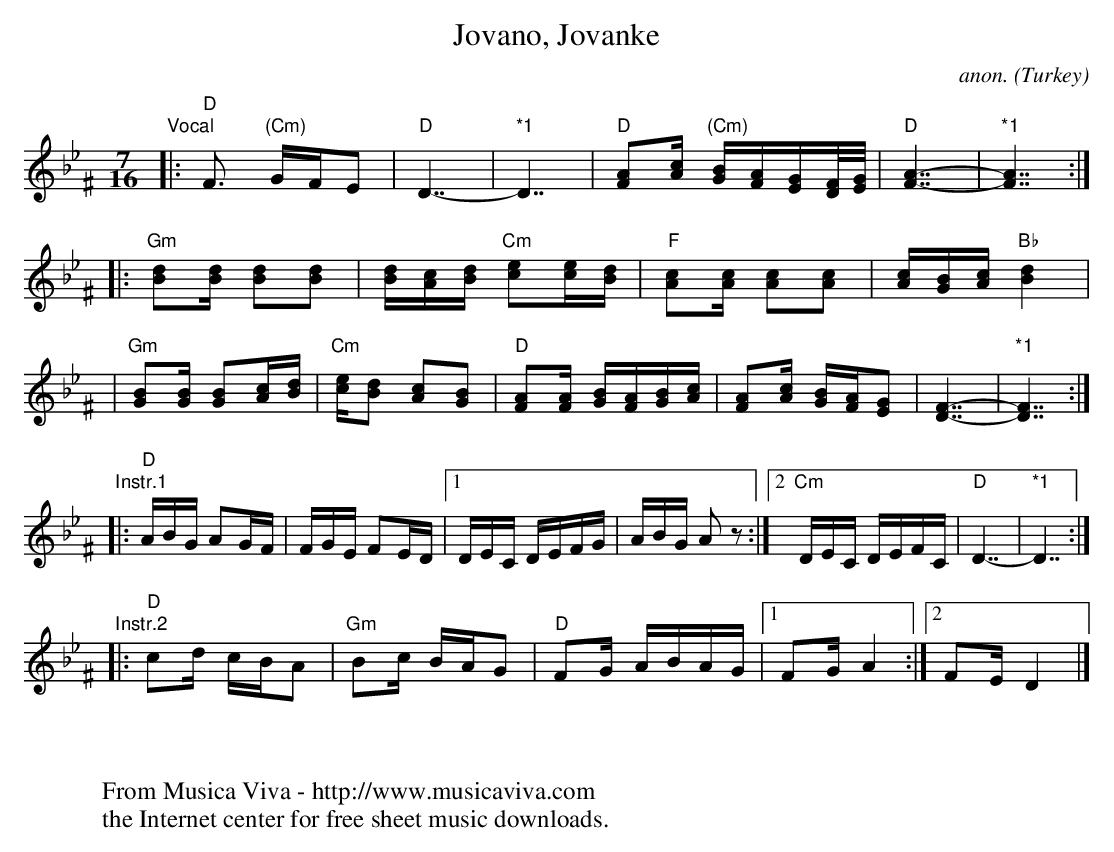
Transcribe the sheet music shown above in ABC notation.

X:1
T:Jovano, Jovanke
C:anon.
O:Turkey
M:7/16
L:1/16
K:Dphr^F
"Vocal"\
|: "D"F3 "(Cm)"GFE2 | "D"D7- | "*1"D7 \
| "D"[A2F2][cA] "(Cm)"[BG][AF][GE][F/D/][G/E/] | "D"[A7-F7-] | "*1"[A7F7] :|
|: "Gm"[d2B2][dB] [d2B2][d2B2] | [dB][cA][dB] "Cm"[e2c2][ec][dB] \
| "F"[c2A2][cA] [c2A2][c2A2] | [cA][BG][cA] "Bb"[d4B4] |
| "Gm"[B2G2][BG] [B2G2][cA][dB] | "Cm"[ec][d2B2] [c2A2][B2G2] \
| "D"[A2F2][AF] [BG][AF][BG][cA] | [A2F2][cA] [BG][AF][G2E2] | [F7-D7-] | "*1"[F7D7] :|
"Instr.1"\
|: "D"ABG A2GF | FGE F2ED |1 DEC DEFG | ABG A2z2 :|2 "Cm"DEC DEFC | "D"D7- | "*1"D7 :|
"Instr.2"\
|: "D"c2d cBA2 | "Gm"B2c BAG2 | "D"F2G ABAG |1 F2G A4 :|2 F2E D4 |]
W:
W:
W:  From Musica Viva - http://www.musicaviva.com
W:  the Internet center for free sheet music downloads.
